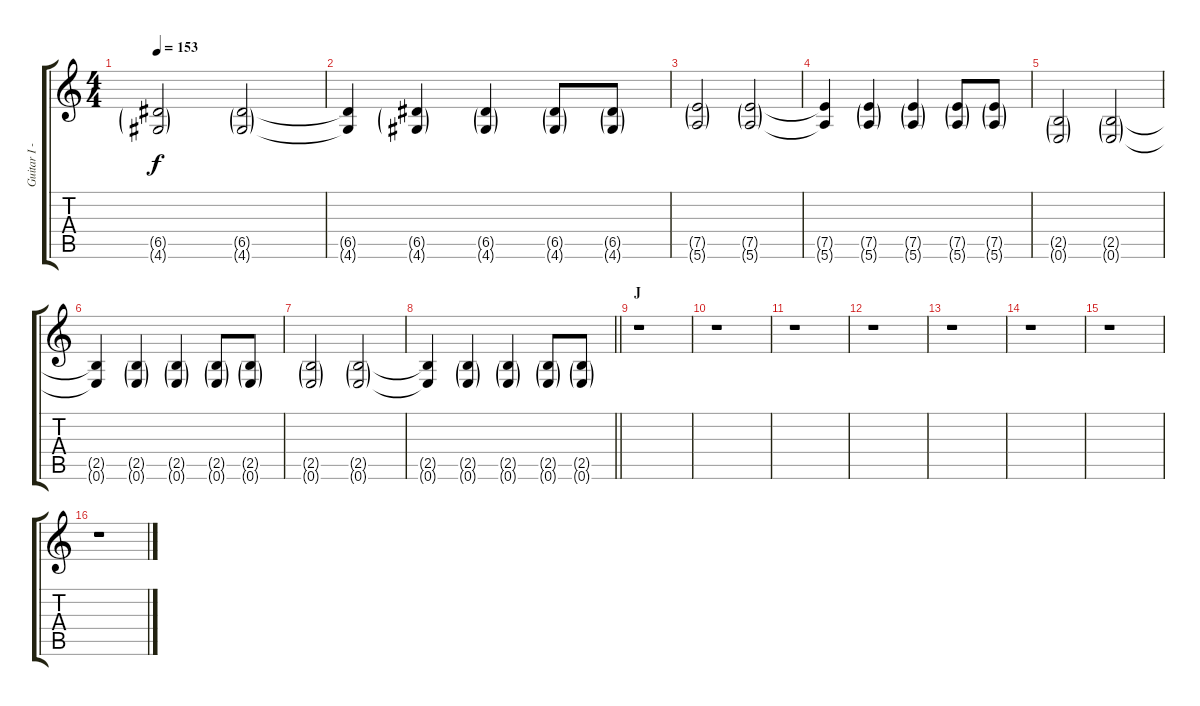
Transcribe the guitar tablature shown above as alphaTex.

\track ("Guitar I - Gotoh" "Guitar I -") {instrument distortionguitar}
\staff {score tabs}
\tuning (E4 B3 G3 D3 A2 E2) {hide}
\ts (4 4)
\tempo 153
\clef g2
\ks c
(6.5{g} 4.6{g}).2{dy f} (6.5{g} 4.6{g}).2 |
(6.5{t} 4.6{t}).4 (6.5{g} 4.6{g}).4 (6.5{g} 4.6{g}).4 (6.5{g} 4.6{g}).8 (6.5{g} 4.6{g}).8 |
(7.5{g} 5.6{g}).2 (7.5{g} 5.6{g}).2 |
(7.5{t} 5.6{t}).4 (7.5{g} 5.6{g}).4 (7.5{g} 5.6{g}).4 (7.5{g} 5.6{g}).8 (7.5{g} 5.6{g}).8 |
(2.5{g} 0.6{g}).2 (2.5{g} 0.6{g}).2 |
(2.5{t} 0.6{t}).4 (2.5{g} 0.6{g}).4 (2.5{g} 0.6{g}).4 (2.5{g} 0.6{g}).8 (2.5{g} 0.6{g}).8 |
(2.5{g} 0.6{g}).2 (2.5{g} 0.6{g}).2 |
\barLineRight lightlight
(2.5{t} 0.6{t}).4 (2.5{g} 0.6{g}).4 (2.5{g} 0.6{g}).4 (2.5{g} 0.6{g}).8 (2.5{g} 0.6{g}).8 |
\section ("" "J")
r.1 |
r.1 |
r.1 |
r.1 |
r.1 |
r.1 |
r.1 |
r.1
